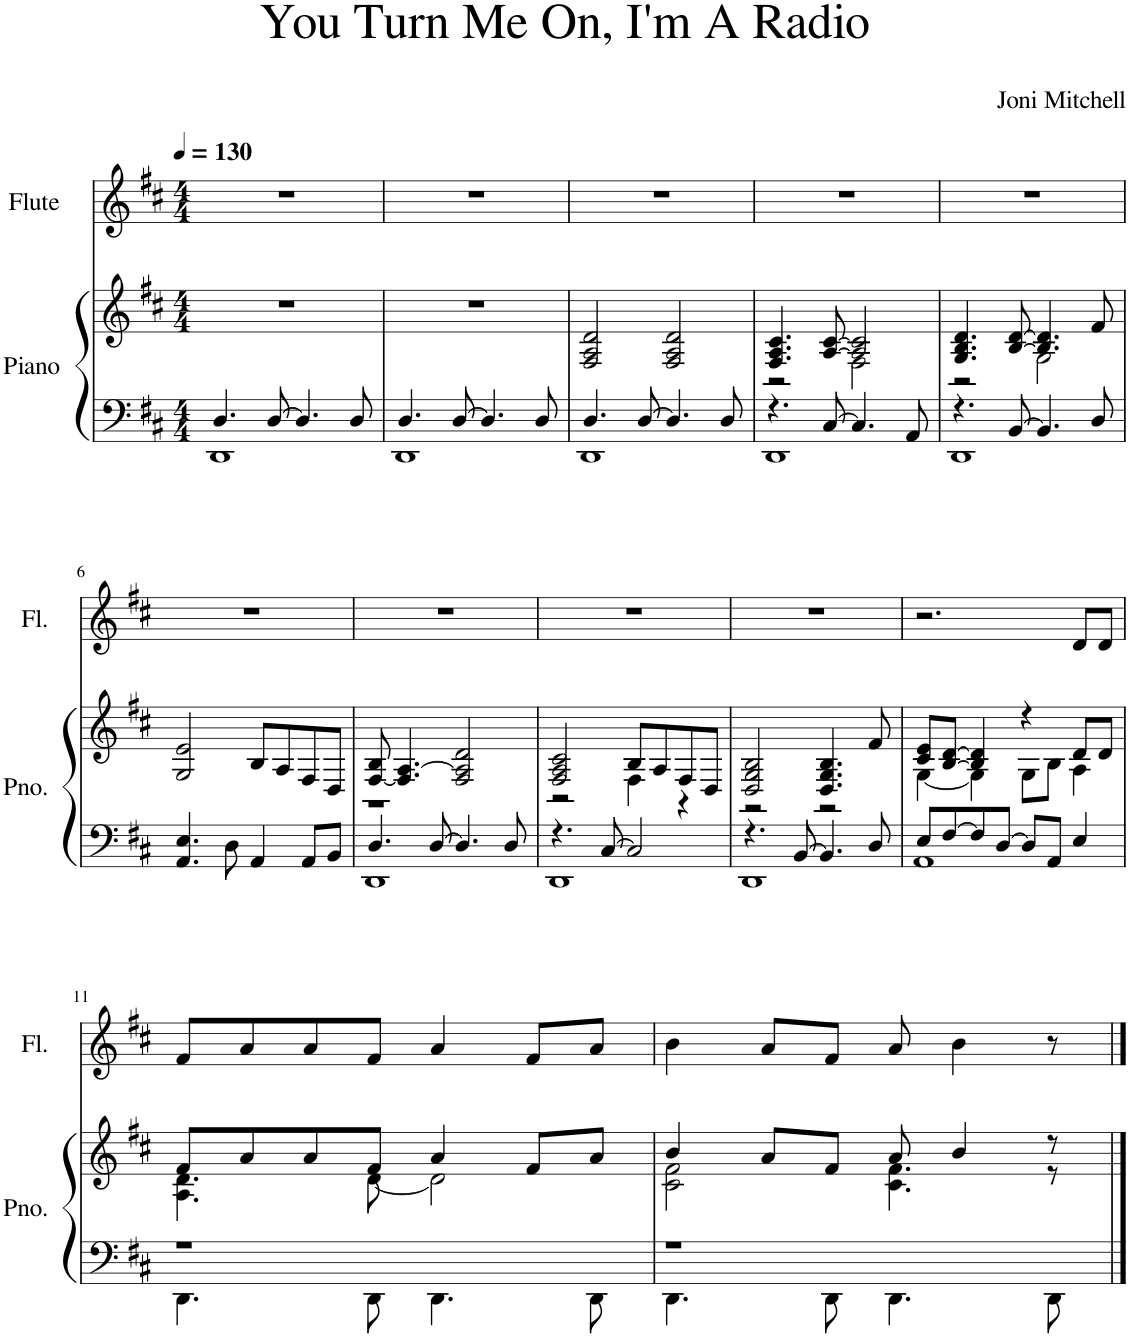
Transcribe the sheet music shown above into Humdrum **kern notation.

**kern	**kern	**kern
*part2	*part2	*part1
*staff3	*staff2	*staff1
*I"Piano	*	*I"Flute
*I'Pno.	*	*I'Fl.
*clefF4	*clefG2	*clefG2
*k[f#c#]	*k[f#c#]	*k[f#c#]
*M4/4	*M4/4	*M4/4
*MM130	*MM130	*MM130
=1	=1	=1
*^	*	*
4.D/	1DD	1r	1r
[8D/	.	.	.
4.D/]	.	.	.
8D/	.	.	.
=2	=2	=2	=2
4.D/	1DD	1r	1r
[8D/	.	.	.
4.D/]	.	.	.
8D/	.	.	.
=3	=3	=3	=3
4.D/	1DD	2F#/ 2A/ 2d/	1r
[8D/	.	.	.
4.D/]	.	2F#/ 2A/ 2d/	.
8D/	.	.	.
=4	=4	=4	=4
*	*	*^	*
4.r	1DD	4.F#/ 4.A/ 4.c#/	2r	1r
[8C#/	.	[>8A/ [8c#/	.	.
4.C#/]	.	2A/] 2c#/]	2F#\	.
8AA/	.	.	.	.
=5	=5	=5	=5	=5
4.r	1DD	4.G/ 4.B/ 4.d/	2r	1r
[8BB/	.	[>8B/ [8d/	.	.
4.BB/]	.	4.B/] 4.d/]	2G\	.
8D/	.	8f#/	.	.
*v	*v	*	*	*
*	*v	*v	*
!!LO:LB:g=z
=6	=6	=6
4.AA/ 4.E/	2G/ 2e/	1r
8D\	.	.
4AA/	8B/L	.
.	8A/	.
8AA/L	8F#/	.
8BB/J	8D/J	.
=7	=7	=7
*^	*^	*
4.D/	1DD	[<8F#/ 8B/	1r	1r
.	.	4.F#/] [4.A/	.	.
[8D/	.	.	.	.
4.D/]	.	2F#/ 2A/] 2d/	.	.
8D/	.	.	.	.
=8	=8	=8	=8	=8
4.r	1DD	2F#/ 2A/ 2c#/	2r	1r
[8C#/	.	.	.	.
2C#/]	.	8B/L	4F#\	.
.	.	8A/	.	.
.	.	8F#/	4r	.
.	.	8D/J	.	.
=9	=9	=9	=9	=9
4.r	1DD	2D/ 2G/ 2B/	2r	1r
[8BB/	.	.	.	.
4.BB/]	.	4.D/ 4.G/ 4.B/	2r	.
8D/	.	8f#/	.	.
=10	=10	=10	=10	=10
8E/L	1AA	8c#/ 8e/L	[4G\	2.r
[8F#/	.	[>8B/ [8d/J	.	.
8F#/]	.	4B/] 4d/]	4G\]	.
[8D/J	.	.	.	.
8D/L]	.	4r	8G\L	.
8AA/J	.	.	8B\J	.
4E/	.	8d/L	4A\	8d/L
.	.	8d/J	.	8d/J
!!LO:LB:g=z
=11	=11	=11	=11	=11
1r	4.DD\	8f#/L	4.A\ 4.d\	8f#/L
.	.	8a/	.	8a/
.	.	8a/	.	8a/
.	8DD\	8f#/J	[8d\	8f#/J
.	4.DD\	4a/	2d\]	4a/
.	.	8f#/L	.	8f#/L
.	8DD\	8a/J	.	8a/J
=12	=12	=12	=12	=12
1r	4.DD\	4b/	2c#\ 2f#\	4b\
.	.	8a/L	.	8a/L
.	8DD\	8f#/J	.	8f#/J
.	4.DD\	8a/	4.c#\ 4.f#\	8a/
.	.	4b/	.	4b\
.	8DD\	8r	8r	8r
*v	*v	*	*	*
*	*v	*v	*
==	==	==
*-	*-	*-
